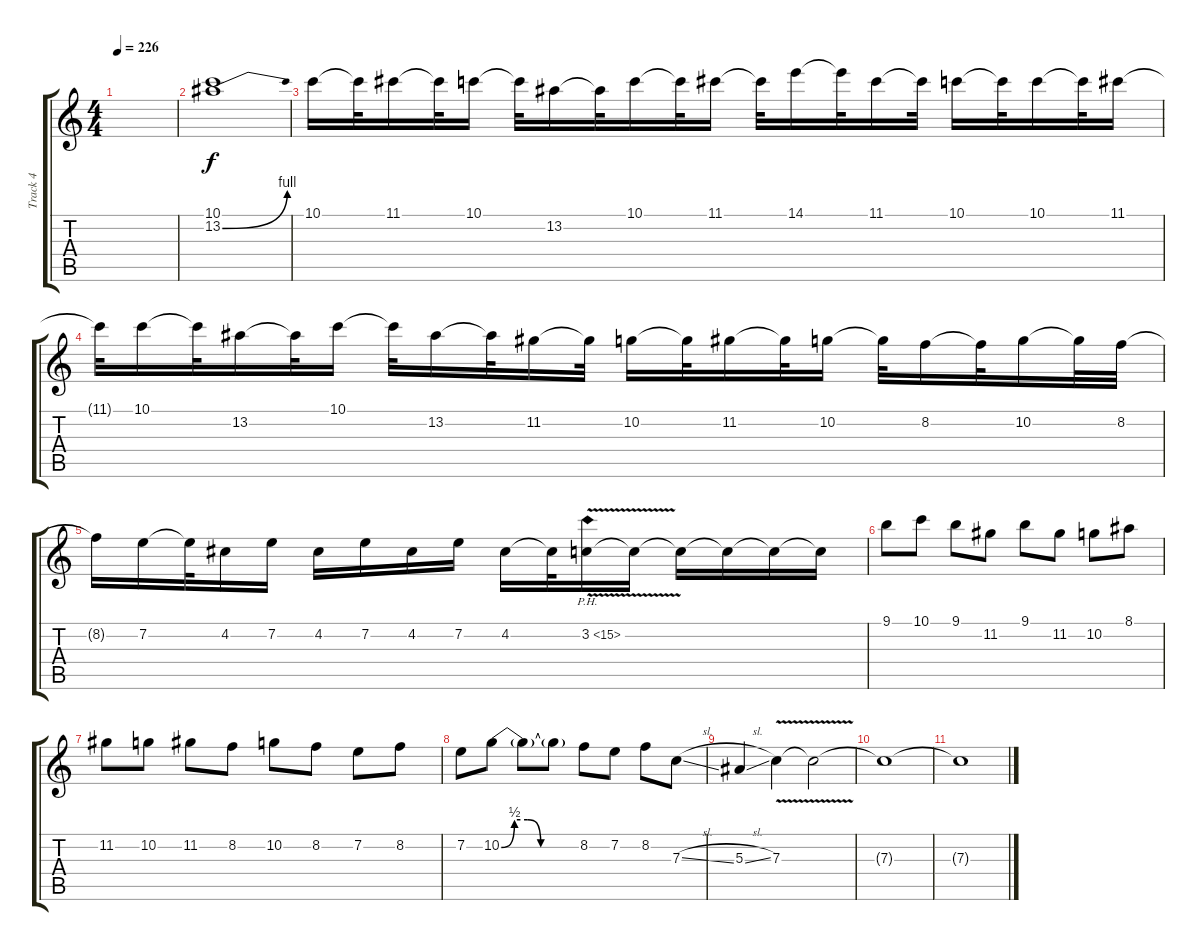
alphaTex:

\track ("Track 4" "Track 4") {instrument distortionguitar}
\staff {score tabs}
\tuning (D4 A3 F3 C3 G2 C2) {hide}
\ts (4 4)
\tempo 226
\clef g2
\ks c
|
(10.1 13.2{be (bend 0 0 60 4)}).1 |
10.1.16 10.1{t}.32 11.1.16 11.1{t}.32 10.1.16 10.1{t}.32 13.2.16 13.2{t}.32 10.1.16 10.1{t}.32 11.1.16 11.1{t}.32 14.1.16 14.1{t}.32 11.1.16 11.1{t}.32 10.1.16 10.1{t}.32 10.1.16 10.1{t}.32 11.1.16 |
11.1{t}.32 10.1.16 10.1{t}.32 13.2.16 13.2{t}.32 10.1.16 10.1{t}.32 13.2.16 13.2{t}.32 11.2.16 11.2{t}.32 10.2.16 10.2{t}.32 11.2.16 11.2{t}.32 10.2.16 10.2{t}.32 8.2.16 8.2{t}.32 10.2.16 10.2{t}.32 8.2.32 |
8.2{t}.16 7.2.16 7.2{t}.32 4.2.16 7.2.16 4.2.16 7.2.16 4.2.16 7.2.16 4.2.16 4.2{t}.32 3.2{ph 12 v}.16 3.2{t}.16 3.2{t}.16 3.2{t}.16 3.2{t}.16 3.2{t}.16 |
9.1.8 10.1.8 9.1.8 11.2.8 9.1.8 11.2.8 10.2.8 8.1.8 |
11.2.8 10.2.8 11.2.8 8.2.8 10.2.8 8.2.8 7.2.8 8.2.8 |
7.2.8 10.2{be (custom 0 0 10 2 20 2 30 0 60 0)}.8 10.2{t}.8 10.2{t}.8 8.2.8 7.2.8 8.2.8 7.3{sl}.8 |
5.3{sl}.4 7.3{v}.4 7.3{t}.2 |
7.3{t}.1 |
7.3{t}.1
